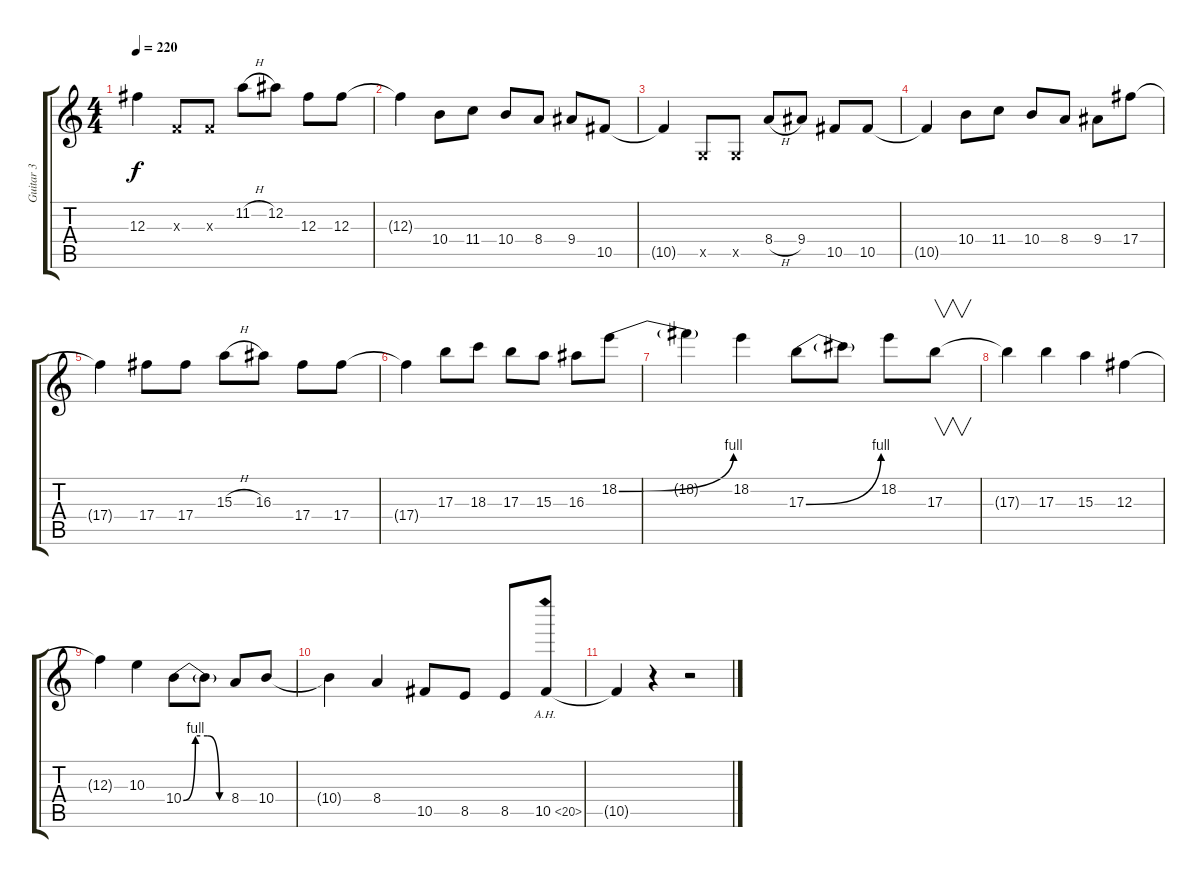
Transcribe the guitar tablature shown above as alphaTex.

\track ("Guitar 3" "Guitar 3") {instrument overdrivenguitar}
\staff {score tabs}
\tuning (Eb4 Bb3 Gb3 Db3 Ab2 Eb2) {hide}
\ts (4 4)
\tempo 220
\clef g2
\ks c
12.3{t}.4{dy f} -1.3{x}.8 -1.3{x}.8 11.2{h}.8 12.2.8 12.3.8 12.3.8 |
12.3{t}.4 10.4.8 11.4.8 10.4.8 8.4.8 9.4.8 10.5.8 |
10.5{t}.4 -1.5{x}.8 -1.5{x}.8 8.4{h}.8 9.4.8 10.5.8 10.5.8 |
10.5{t}.4 10.4.8 11.4.8 10.4.8 8.4.8 9.4.8 17.4.8 |
17.4{t}.4 17.4.8 17.4.8 15.3{h}.8 16.3.8 17.4.8 17.4.8 |
17.4{t}.4 17.3.8 18.3.8 17.3.8 15.3.8 16.3.8 18.2{be (bend 0 0 60 4)}.8 |
18.2{t}.4 18.2.4 17.3{be (bend 0 0 60 4)}.8 17.3{t}.8 18.2.8 17.3.8{v} |
17.3{t}.4 17.3.4 15.3.4 12.3.4 |
12.3{t}.4 10.3.4 10.4{be (custom 0 0 15 4 30 4 45 0 60 0)}.8 10.4{t}.8 8.4.8 10.4.8 |
10.4{t}.4 8.4.4 10.5.8 8.5.8 8.5.8 10.5{ah 10}.8 |
10.5{t}.4 r.4 r.2
